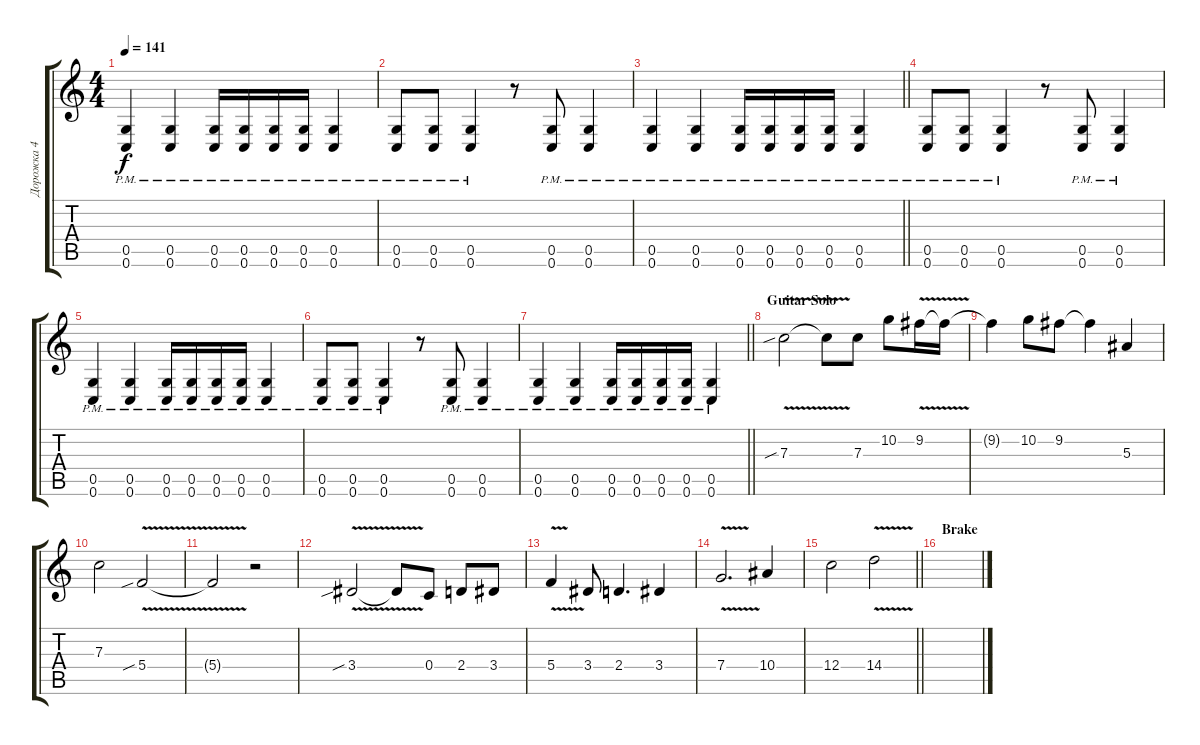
\track ("Дорожка 4" "Дорожка 4") {instrument distortionguitar}
\staff {score tabs}
\tuning (D4 A3 F3 C3 G2 C2) {hide}
\ts (4 4)
\tempo 141
\clef g2
\ks c
(0.5{pm} 0.6{pm}).4{dy f} (0.5{pm} 0.6{pm}).4 (0.5{pm} 0.6{pm}).16 (0.5{pm} 0.6{pm}).16 (0.5{pm} 0.6{pm}).16 (0.5{pm} 0.6{pm}).16 (0.5{pm} 0.6{pm}).4 |
(0.5{pm} 0.6{pm}).8 (0.5{pm} 0.6{pm}).8 (0.5{pm} 0.6{pm}).4 r.8 (0.5{pm} 0.6{pm}).8 (0.5{pm} 0.6{pm}).4 |
\barLineRight lightlight
(0.5{pm} 0.6{pm}).4 (0.5{pm} 0.6{pm}).4 (0.5{pm} 0.6{pm}).16 (0.5{pm} 0.6{pm}).16 (0.5{pm} 0.6{pm}).16 (0.5{pm} 0.6{pm}).16 (0.5{pm} 0.6{pm}).4 |
(0.5{pm} 0.6{pm}).8 (0.5{pm} 0.6{pm}).8 (0.5{pm} 0.6{pm}).4 r.8 (0.5{pm} 0.6{pm}).8 (0.5{pm} 0.6{pm}).4 |
(0.5{pm} 0.6{pm}).4 (0.5{pm} 0.6{pm}).4 (0.5{pm} 0.6{pm}).16 (0.5{pm} 0.6{pm}).16 (0.5{pm} 0.6{pm}).16 (0.5{pm} 0.6{pm}).16 (0.5{pm} 0.6{pm}).4 |
(0.5{pm} 0.6{pm}).8 (0.5{pm} 0.6{pm}).8 (0.5{pm} 0.6{pm}).4 r.8 (0.5{pm} 0.6{pm}).8 (0.5{pm} 0.6{pm}).4 |
\barLineRight lightlight
(0.5{pm} 0.6{pm}).4 (0.5{pm} 0.6{pm}).4 (0.5{pm} 0.6{pm}).16 (0.5{pm} 0.6{pm}).16 (0.5{pm} 0.6{pm}).16 (0.5{pm} 0.6{pm}).16 (0.5{pm} 0.6{pm}).4 |
\section ("" "Guitar Solo")
7.3{v sib}.2 7.3{t}.8 7.3.8 10.2.8 9.2{v}.16 9.2{t}.16 |
9.2{t}.4 10.2.8 9.2.8 9.2{t}.4 5.3.4 |
7.3.2 5.4{v sib}.2 |
5.4{t}.2 r.2 |
3.4{v sib}.2 3.4{t}.8 0.4.8 2.4.8 3.4.8 |
5.4{v}.4 3.4.8 2.4.4{d} 3.4.4 |
7.4{v}.2{d} 10.4.4 |
\barLineRight lightlight
12.4.2 14.4{v}.2 |
\section ("" "Brake")
